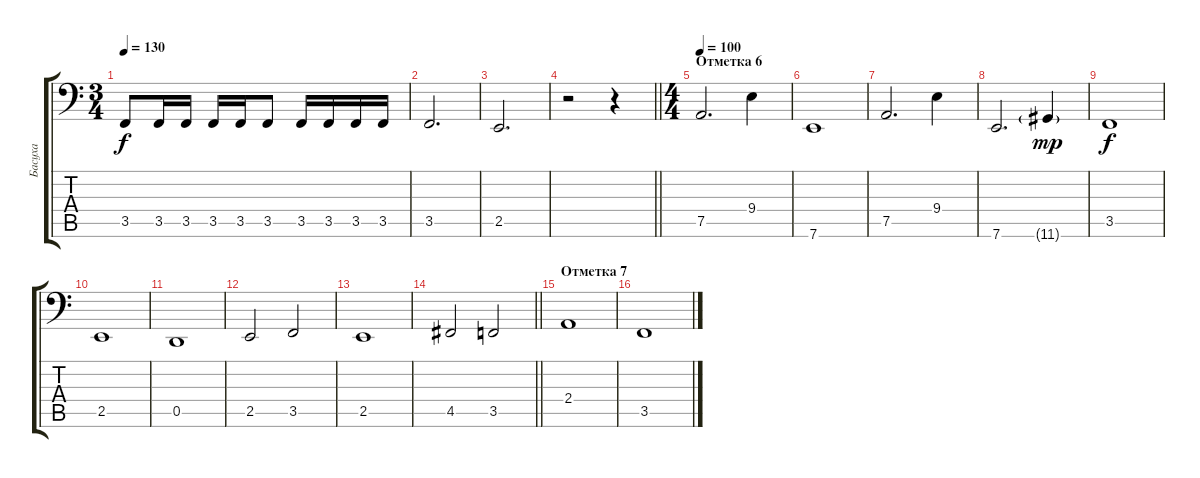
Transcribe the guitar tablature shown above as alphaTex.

\track ("Басуха" "Басуха") {instrument electricbassfinger}
\staff {score tabs}
\tuning (Bb2 F2 C2 G1 D1 A0) {hide}
\ts (3 4)
\tempo 130
\clef f4
\ks c
3.5.8{dy f} 3.5.16 3.5.16 3.5.16 3.5.16 3.5.8 3.5.16 3.5.16 3.5.16 3.5.16 |
3.5.2{d} |
2.5.2{d} |
\barLineRight lightlight
r.2 r.4 |
\ts (4 4)
\section ("" "Отметка 6")
\tempo 90
\tempo 100
7.5.2{d} 9.4.4 |
7.6.1 |
7.5.2{d} 9.4.4 |
7.6.2{d} 11.6{g}.4{dy mp} |
3.5.1{dy f} |
2.5.1 |
0.5.1 |
2.5.2 3.5.2 |
2.5.1 |
\barLineRight lightlight
4.5.2 3.5.2 |
\section ("" "Отметка 7")
2.4.1 |
3.5.1
